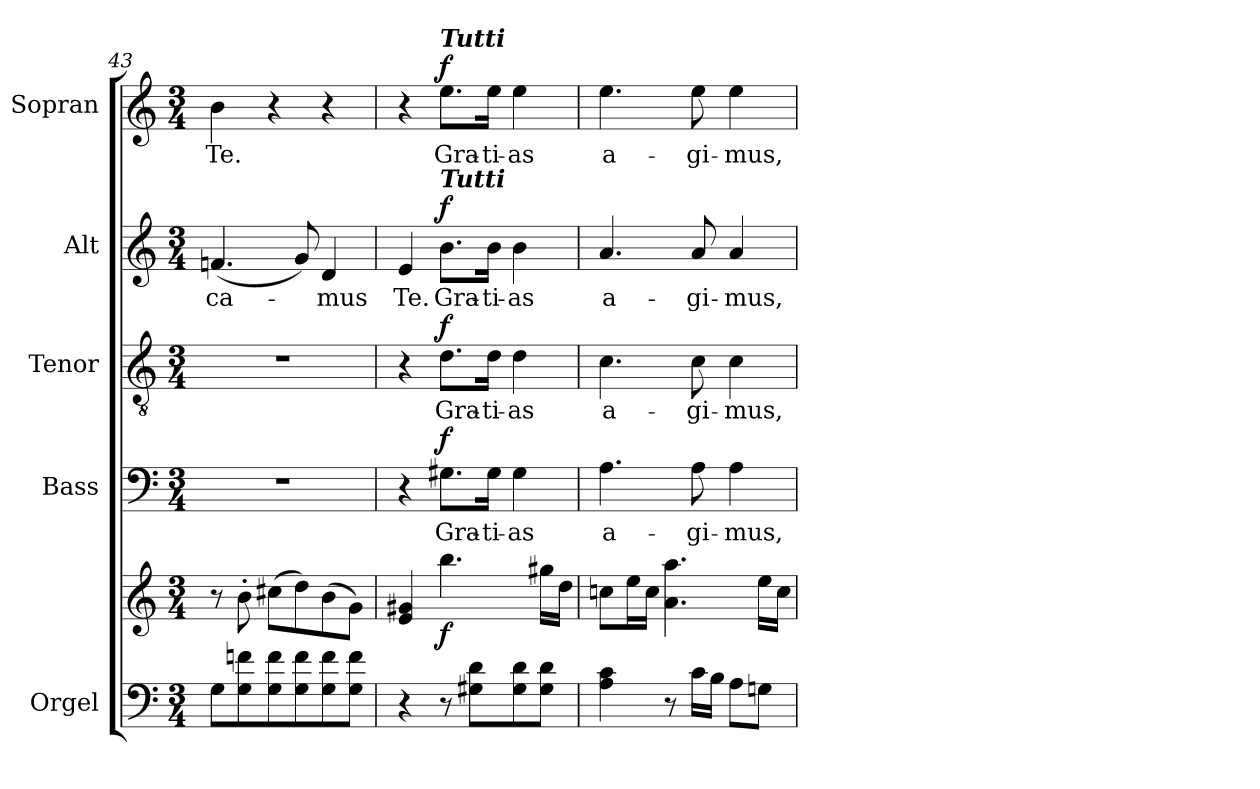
**kern	**kern	**dynam	**kern	**text	**dynam	**kern	**text	**dynam	**kern	**text	**dynam	**kern	**text	**dynam
*part5	*part5	*part5	*part4	*part4	*part4	*part3	*part3	*part3	*part2	*part2	*part2	*part1	*part1	*part1
*staff6	*staff5	*staff5/6	*staff4	*staff4	*staff4	*staff3	*staff3	*staff3	*staff2	*staff2	*staff2	*staff1	*staff1	*staff1
*I"Orgel	*	*	*I"Bass	*	*	*I"Tenor	*	*	*I"Alt	*	*	*I"Sopran	*	*
*	*	*	*I'B.	*	*	*I'T.	*	*	*I'A.	*	*	*I'S.	*	*
*clefF4	*clefG2	*	*clefF4	*	*	*clefGv2	*	*	*clefG2	*	*	*clefG2	*	*
*k[]	*k[]	*	*k[]	*	*	*k[]	*	*	*k[]	*	*	*k[]	*	*
*C:	*C:	*	*C:	*	*	*C:	*	*	*C:	*	*	*C:	*	*
*M3/4	*M3/4	*	*M3/4	*	*	*M3/4	*	*	*M3/4	*	*	*M3/4	*	*
=43	=43	=43	=43	=43	=43	=43	=43	=43	=43	=43	=43	=43	=43	=43
!	!	!	!	!	!	!	!	!	!	!LO:LY:b	!	!	!LO:LY:b	!
8G\L	8r	.	2.r	.	.	2.r	.	.	(<4.fn/	-ca-	.	4b\	Te.	.
8G\ 8fn\	8b'>\	.	.	.	.	.	.	.	.	.	.	.	.	.
8G\ 8f\	(>8cc#X\L	.	.	.	.	.	.	.	.	.	.	4r	.	.
8G\ 8f\	8dd\)	.	.	.	.	.	.	.	8g/)	.	.	.	.	.
!	!	!	!	!	!	!	!	!	!	!LO:LY:b	!	!	!	!
8G\ 8f\	(>8b\	.	.	.	.	.	.	.	4d/	-mus	.	4r	.	.
8G\ 8f\J	8g\J)	.	.	.	.	.	.	.	.	.	.	.	.	.
=44	=44	=44	=44	=44	=44	=44	=44	=44	=44	=44	=44	=44	=44	=44
!	!	!	!	!	!	!	!	!	!	!LO:LY:b	!	!	!	!
4r	4e/ 4g#X/	.	4r	.	.	4r	.	.	4e/	Te.	.	4r	.	.
!	!	!	!	!	!	!	!	!	!	!	!	!LO:TX:a:Bi:t=Tutti	!	!
!	!	!	!	!	!	!	!	!	!LO:TX:a:Bi:t=Tutti	!	!	!	!	!
!	!	!LO:DY:b	!	!LO:LY:b	!LO:DY:a	!	!LO:LY:b	!LO:DY:a	!	!LO:LY:b	!LO:DY:a	!	!LO:LY:b	!LO:DY:a
8r	4.bb\	f	8.G#X\L	Gra-	f	8.d\L	Gra-	f	8.b\L	Gra-	f	8.ee\L	Gra-	f
8G#X\ 8d\L	.	.	.	.	.	.	.	.	.	.	.	.	.	.
!	!	!	!	!LO:LY:b	!	!	!LO:LY:b	!	!	!LO:LY:b	!	!	!LO:LY:b	!
.	.	.	16G#\Jk	-ti-	.	16d\Jk	-ti-	.	16b\Jk	-ti-	.	16ee\Jk	-ti-	.
!	!	!	!	!LO:LY:b	!	!	!LO:LY:b	!	!	!LO:LY:b	!	!	!LO:LY:b	!
8G#\ 8d\	.	.	4G#\	-as	.	4d\	-as	.	4b\	-as	.	4ee\	-as	.
8G#\ 8d\J	16gg#X\LL	.	.	.	.	.	.	.	.	.	.	.	.	.
.	16dd\JJ	.	.	.	.	.	.	.	.	.	.	.	.	.
!!LO:LB:g=z
=45	=45	=45	=45	=45	=45	=45	=45	=45	=45	=45	=45	=45	=45	=45
!	!	!	!	!LO:LY:b	!	!	!LO:LY:b	!	!	!LO:LY:b	!	!	!LO:LY:b	!
4A\ 4c\	8ccn\L	.	4.A\	a-	.	4.c\	a-	.	4.a/	a-	.	4.ee\	a-	.
.	16ee\L	.	.	.	.	.	.	.	.	.	.	.	.	.
.	16cc\JJ	.	.	.	.	.	.	.	.	.	.	.	.	.
8r	4.a\ 4.aa\	.	.	.	.	.	.	.	.	.	.	.	.	.
!	!	!	!	!LO:LY:b	!	!	!LO:LY:b	!	!	!LO:LY:b	!	!	!LO:LY:b	!
16c\LL	.	.	8A\	-gi-	.	8c\	-gi-	.	8a/	-gi-	.	8ee\	-gi-	.
16B\JJ	.	.	.	.	.	.	.	.	.	.	.	.	.	.
!	!	!	!	!LO:LY:b	!	!	!LO:LY:b	!	!	!LO:LY:b	!	!	!LO:LY:b	!
8A\L	.	.	4A\	-mus,	.	4c\	-mus,	.	4a/	-mus,	.	4ee\	-mus,	.
8Gn\J	16ee\LL	.	.	.	.	.	.	.	.	.	.	.	.	.
.	16cc\JJ	.	.	.	.	.	.	.	.	.	.	.	.	.
=	=	=	=	=	=	=	=	=	=	=	=	=	=	=
*-	*-	*-	*-	*-	*-	*-	*-	*-	*-	*-	*-	*-	*-	*-
